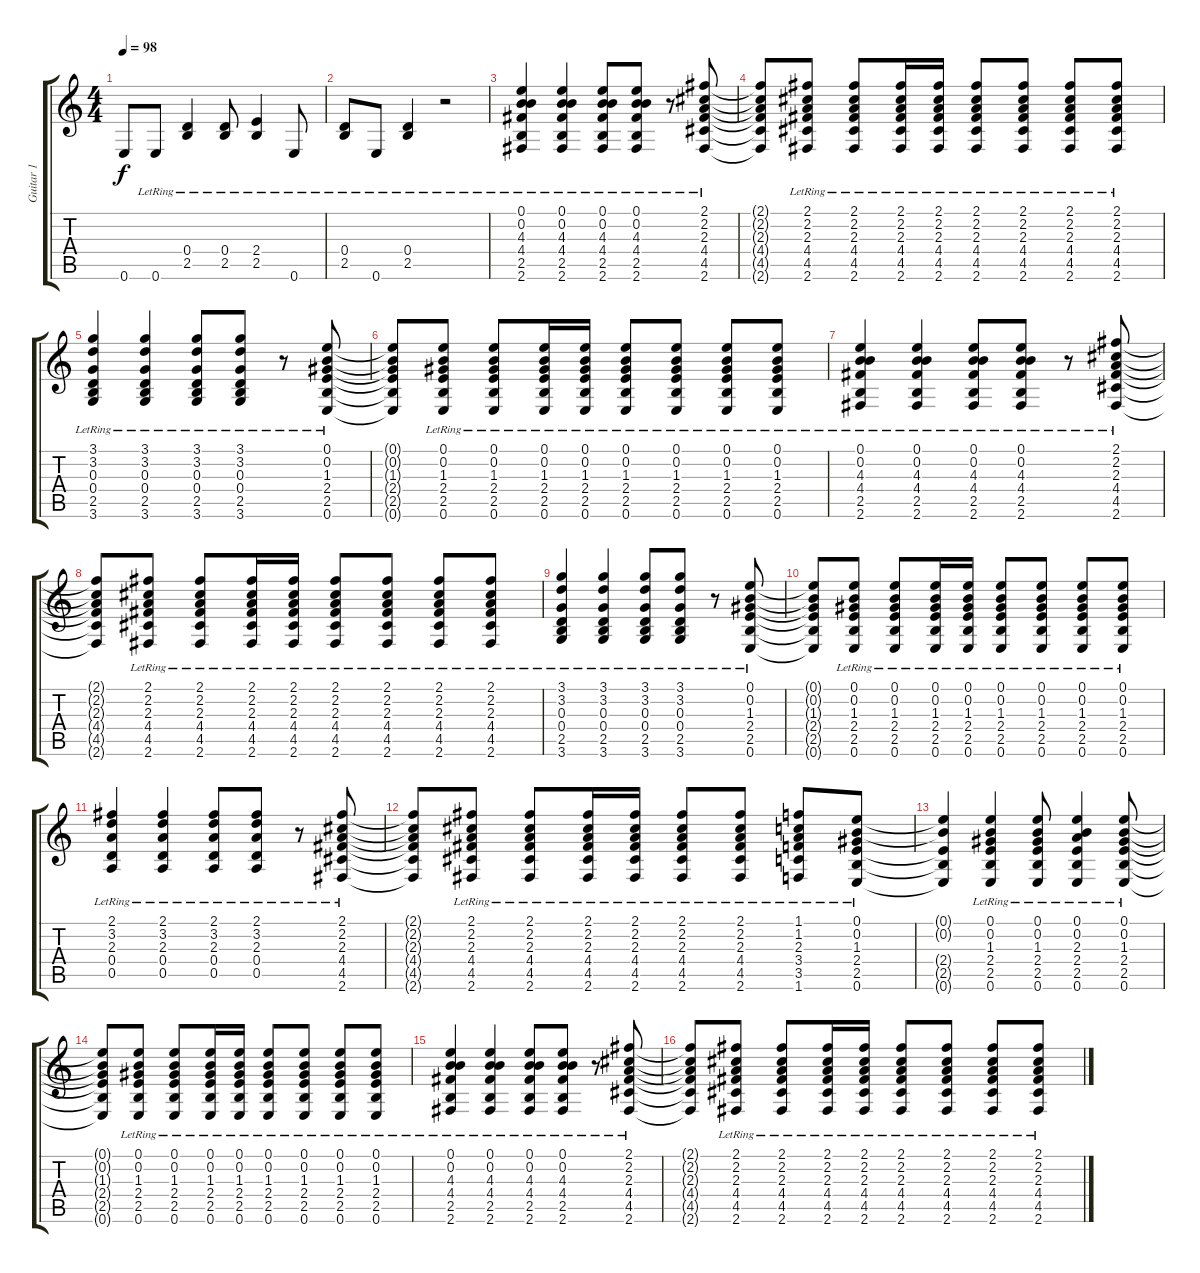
\track ("Guitar 1" "Guitar 1") {instrument acousticguitarsteel}
\staff {score tabs}
\tuning (E4 B3 G3 D3 A2 E2) {hide}
\ts (4 4)
\tempo 98
\clef g2
\ks c
0.6{t}.8{dy f} 0.6{lr}.8 (0.4{lr} 2.5{lr}).4 (0.4{lr} 2.5{lr}).8 (2.4{lr} 2.5{lr}).4 0.6{lr}.8 |
(0.4{lr} 2.5{lr}).8 0.6{lr}.8 (0.4{lr} 2.5{lr}).4 r.2 |
(0.1{lr} 0.2{lr} 4.3{lr} 4.4{lr} 2.5{lr} 2.6{lr}).4 (0.1{lr} 0.2{lr} 4.3{lr} 4.4{lr} 2.5{lr} 2.6{lr}).4 (0.1{lr} 0.2{lr} 4.3{lr} 4.4{lr} 2.5{lr} 2.6{lr}).8 (0.1{lr} 0.2{lr} 4.3{lr} 4.4{lr} 2.5{lr} 2.6{lr}).8 r.8 (2.1{lr} 2.2{lr} 2.3{lr} 4.4{lr} 4.5{lr} 2.6{lr}).8 |
(2.1{t} 2.2{t} 2.3{t} 4.4{t} 4.5{t} 2.6{t}).8 (2.1{lr} 2.2{lr} 2.3{lr} 4.4{lr} 4.5{lr} 2.6{lr}).8 (2.1{lr} 2.2{lr} 2.3{lr} 4.4{lr} 4.5{lr} 2.6{lr}).8 (2.1{lr} 2.2{lr} 2.3{lr} 4.4{lr} 4.5{lr} 2.6{lr}).16 (2.1{lr} 2.2{lr} 2.3{lr} 4.4{lr} 4.5{lr} 2.6{lr}).16 (2.1{lr} 2.2{lr} 2.3{lr} 4.4{lr} 4.5{lr} 2.6{lr}).8 (2.1{lr} 2.2{lr} 2.3{lr} 4.4{lr} 4.5{lr} 2.6{lr}).8 (2.1{lr} 2.2{lr} 2.3{lr} 4.4{lr} 4.5{lr} 2.6{lr}).8 (2.1{lr} 2.2{lr} 2.3{lr} 4.4{lr} 4.5{lr} 2.6{lr}).8 |
(3.1{lr} 3.2{lr} 0.3{lr} 0.4{lr} 2.5{lr} 3.6{lr}).4 (3.1{lr} 3.2{lr} 0.3{lr} 0.4{lr} 2.5{lr} 3.6{lr}).4 (3.1{lr} 3.2{lr} 0.3{lr} 0.4{lr} 2.5{lr} 3.6{lr}).8 (3.1{lr} 3.2{lr} 0.3{lr} 0.4{lr} 2.5{lr} 3.6{lr}).8 r.8 (0.1{lr} 0.2{lr} 1.3{lr} 2.4{lr} 2.5{lr} 0.6{lr}).8 |
(0.1{t} 0.2{t} 1.3{t} 2.4{t} 2.5{t} 0.6{t}).8 (0.1{lr} 0.2{lr} 1.3{lr} 2.4{lr} 2.5{lr} 0.6{lr}).8 (0.1{lr} 0.2{lr} 1.3{lr} 2.4{lr} 2.5{lr} 0.6{lr}).8 (0.1{lr} 0.2{lr} 1.3{lr} 2.4{lr} 2.5{lr} 0.6{lr}).16 (0.1{lr} 0.2{lr} 1.3{lr} 2.4{lr} 2.5{lr} 0.6{lr}).16 (0.1{lr} 0.2{lr} 1.3{lr} 2.4{lr} 2.5{lr} 0.6{lr}).8 (0.1{lr} 0.2{lr} 1.3{lr} 2.4{lr} 2.5{lr} 0.6{lr}).8 (0.1{lr} 0.2{lr} 1.3{lr} 2.4{lr} 2.5{lr} 0.6{lr}).8 (0.1{lr} 0.2{lr} 1.3{lr} 2.4{lr} 2.5{lr} 0.6{lr}).8 |
(0.1{lr} 0.2{lr} 4.3{lr} 4.4{lr} 2.5{lr} 2.6{lr}).4 (0.1{lr} 0.2{lr} 4.3{lr} 4.4{lr} 2.5{lr} 2.6{lr}).4 (0.1{lr} 0.2{lr} 4.3{lr} 4.4{lr} 2.5{lr} 2.6{lr}).8 (0.1{lr} 0.2{lr} 4.3{lr} 4.4{lr} 2.5{lr} 2.6{lr}).8 r.8 (2.1{lr} 2.2{lr} 2.3{lr} 4.4{lr} 4.5{lr} 2.6{lr}).8 |
(2.1{t} 2.2{t} 2.3{t} 4.4{t} 4.5{t} 2.6{t}).8 (2.1{lr} 2.2{lr} 2.3{lr} 4.4{lr} 4.5{lr} 2.6{lr}).8 (2.1{lr} 2.2{lr} 2.3{lr} 4.4{lr} 4.5{lr} 2.6{lr}).8 (2.1{lr} 2.2{lr} 2.3{lr} 4.4{lr} 4.5{lr} 2.6{lr}).16 (2.1{lr} 2.2{lr} 2.3{lr} 4.4{lr} 4.5{lr} 2.6{lr}).16 (2.1{lr} 2.2{lr} 2.3{lr} 4.4{lr} 4.5{lr} 2.6{lr}).8 (2.1{lr} 2.2{lr} 2.3{lr} 4.4{lr} 4.5{lr} 2.6{lr}).8 (2.1{lr} 2.2{lr} 2.3{lr} 4.4{lr} 4.5{lr} 2.6{lr}).8 (2.1{lr} 2.2{lr} 2.3{lr} 4.4{lr} 4.5{lr} 2.6{lr}).8 |
(3.1{lr} 3.2{lr} 0.3{lr} 0.4{lr} 2.5{lr} 3.6{lr}).4 (3.1{lr} 3.2{lr} 0.3{lr} 0.4{lr} 2.5{lr} 3.6{lr}).4 (3.1{lr} 3.2{lr} 0.3{lr} 0.4{lr} 2.5{lr} 3.6{lr}).8 (3.1{lr} 3.2{lr} 0.3{lr} 0.4{lr} 2.5{lr} 3.6{lr}).8 r.8 (0.1{lr} 0.2{lr} 1.3{lr} 2.4{lr} 2.5{lr} 0.6{lr}).8 |
(0.1{t} 0.2{t} 1.3{t} 2.4{t} 2.5{t} 0.6{t}).8 (0.1{lr} 0.2{lr} 1.3{lr} 2.4{lr} 2.5{lr} 0.6{lr}).8 (0.1{lr} 0.2{lr} 1.3{lr} 2.4{lr} 2.5{lr} 0.6{lr}).8 (0.1{lr} 0.2{lr} 1.3{lr} 2.4{lr} 2.5{lr} 0.6{lr}).16 (0.1{lr} 0.2{lr} 1.3{lr} 2.4{lr} 2.5{lr} 0.6{lr}).16 (0.1{lr} 0.2{lr} 1.3{lr} 2.4{lr} 2.5{lr} 0.6{lr}).8 (0.1{lr} 0.2{lr} 1.3{lr} 2.4{lr} 2.5{lr} 0.6{lr}).8 (0.1{lr} 0.2{lr} 1.3{lr} 2.4{lr} 2.5{lr} 0.6{lr}).8 (0.1{lr} 0.2{lr} 1.3{lr} 2.4{lr} 2.5{lr} 0.6{lr}).8 |
(2.1{lr} 3.2{lr} 2.3{lr} 0.4{lr} 0.5{lr}).4 (2.1{lr} 3.2{lr} 2.3{lr} 0.4{lr} 0.5{lr}).4 (2.1{lr} 3.2{lr} 2.3{lr} 0.4{lr} 0.5{lr}).8 (2.1{lr} 3.2{lr} 2.3{lr} 0.4{lr} 0.5{lr}).8 r.8 (2.1{lr} 2.2{lr} 2.3{lr} 4.4{lr} 4.5{lr} 2.6{lr}).8 |
(2.1{t} 2.2{t} 2.3{t} 4.4{t} 4.5{t} 2.6{t}).8 (2.1{lr} 2.2{lr} 2.3{lr} 4.4{lr} 4.5{lr} 2.6{lr}).8 (2.1{lr} 2.2{lr} 2.3{lr} 4.4{lr} 4.5{lr} 2.6{lr}).8 (2.1{lr} 2.2{lr} 2.3{lr} 4.4{lr} 4.5{lr} 2.6{lr}).16 (2.1{lr} 2.2{lr} 2.3{lr} 4.4{lr} 4.5{lr} 2.6{lr}).16 (2.1{lr} 2.2{lr} 2.3{lr} 4.4{lr} 4.5{lr} 2.6{lr}).8 (2.1{lr} 2.2{lr} 2.3{lr} 4.4{lr} 4.5{lr} 2.6{lr}).8 (1.1{lr} 1.2{lr} 2.3{lr} 3.4{lr} 3.5{lr} 1.6{lr}).8 (0.1{lr} 0.2{lr} 1.3{lr} 2.4{lr} 2.5{lr} 0.6{lr}).8 |
(0.1{t} 0.2{t} 2.4{t} 2.5{t} 0.6{t}).4 (0.1{lr} 0.2{lr} 1.3{lr} 2.4{lr} 2.5{lr} 0.6{lr}).4 (0.1{lr} 0.2{lr} 1.3{lr} 2.4{lr} 2.5{lr} 0.6{lr}).8 (0.1{lr} 0.2{lr} 2.3{lr} 2.4{lr} 2.5{lr} 0.6{lr}).4 (0.1{lr} 0.2{lr} 1.3{lr} 2.4{lr} 2.5{lr} 0.6{lr}).8 |
(0.1{t} 0.2{t} 1.3{t} 2.4{t} 2.5{t} 0.6{t}).8 (0.1{lr} 0.2{lr} 1.3{lr} 2.4{lr} 2.5{lr} 0.6{lr}).8 (0.1{lr} 0.2{lr} 1.3{lr} 2.4{lr} 2.5{lr} 0.6{lr}).8 (0.1{lr} 0.2{lr} 1.3{lr} 2.4{lr} 2.5{lr} 0.6{lr}).16 (0.1{lr} 0.2{lr} 1.3{lr} 2.4{lr} 2.5{lr} 0.6{lr}).16 (0.1{lr} 0.2{lr} 1.3{lr} 2.4{lr} 2.5{lr} 0.6{lr}).8 (0.1{lr} 0.2{lr} 1.3{lr} 2.4{lr} 2.5{lr} 0.6{lr}).8 (0.1{lr} 0.2{lr} 1.3{lr} 2.4{lr} 2.5{lr} 0.6{lr}).8 (0.1{lr} 0.2{lr} 1.3{lr} 2.4{lr} 2.5{lr} 0.6{lr}).8 |
(0.1{lr} 0.2{lr} 4.3{lr} 4.4{lr} 2.5{lr} 2.6{lr}).4 (0.1{lr} 0.2{lr} 4.3{lr} 4.4{lr} 2.5{lr} 2.6{lr}).4 (0.1{lr} 0.2{lr} 4.3{lr} 4.4{lr} 2.5{lr} 2.6{lr}).8 (0.1{lr} 0.2{lr} 4.3{lr} 4.4{lr} 2.5{lr} 2.6{lr}).8 r.8 (2.1{lr} 2.2{lr} 2.3{lr} 4.4{lr} 4.5{lr} 2.6{lr}).8 |
(2.1{t} 2.2{t} 2.3{t} 4.4{t} 4.5{t} 2.6{t}).8 (2.1{lr} 2.2{lr} 2.3{lr} 4.4{lr} 4.5{lr} 2.6{lr}).8 (2.1{lr} 2.2{lr} 2.3{lr} 4.4{lr} 4.5{lr} 2.6{lr}).8 (2.1{lr} 2.2{lr} 2.3{lr} 4.4{lr} 4.5{lr} 2.6{lr}).16 (2.1{lr} 2.2{lr} 2.3{lr} 4.4{lr} 4.5{lr} 2.6{lr}).16 (2.1{lr} 2.2{lr} 2.3{lr} 4.4{lr} 4.5{lr} 2.6{lr}).8 (2.1{lr} 2.2{lr} 2.3{lr} 4.4{lr} 4.5{lr} 2.6{lr}).8 (2.1{lr} 2.2{lr} 2.3{lr} 4.4{lr} 4.5{lr} 2.6{lr}).8 (2.1{lr} 2.2{lr} 2.3{lr} 4.4{lr} 4.5{lr} 2.6{lr}).8
